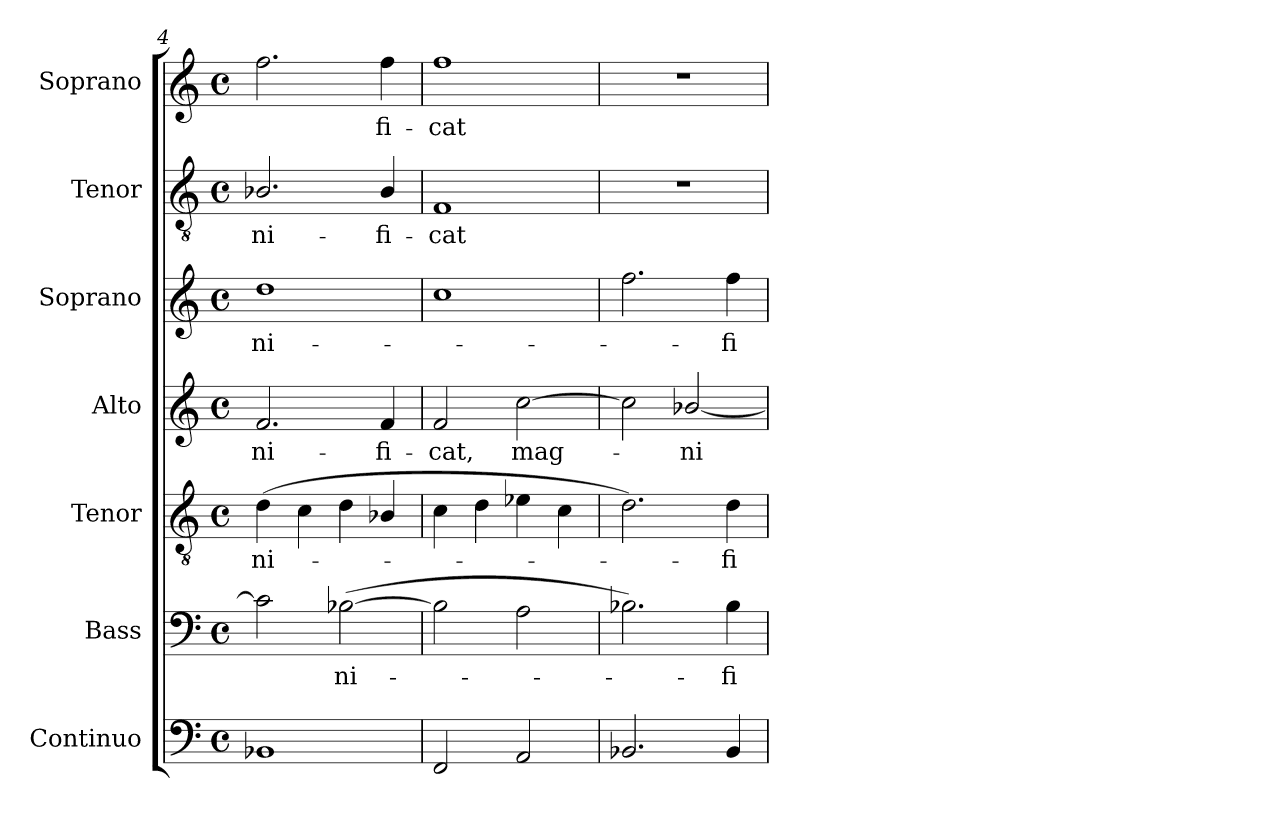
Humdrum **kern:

**kern	**kern	**text	**kern	**text	**kern	**text	**kern	**text	**kern	**text	**kern	**text
*part7	*part6	*part6	*part5	*part5	*part4	*part4	*part3	*part3	*part2	*part2	*part1	*part1
*staff7	*staff6	*staff6	*staff5	*staff5	*staff4	*staff4	*staff3	*staff3	*staff2	*staff2	*staff1	*staff1
*I"Continuo	*I"Bass	*	*I"Tenor	*	*I"Alto	*	*I"Soprano	*	*I"Tenor	*	*I"Soprano	*
*I'Cont.	*I'B.	*	*I'T.	*	*I'A.	*	*I'S.	*	*I'T.	*	*I'S.	*
*clefF4	*clefF4	*	*clefGv2	*	*clefG2	*	*clefG2	*	*clefGv2	*	*clefG2	*
*	*	*	*ITrd7c12	*	*	*	*	*	*ITrd7c12	*	*	*
*k[]	*k[]	*	*k[]	*	*k[]	*	*k[]	*	*k[]	*	*k[]	*
*C:	*C:	*	*C:	*	*C:	*	*C:	*	*C:	*	*C:	*
*M4/4	*M4/4	*	*M4/4	*	*M4/4	*	*M4/4	*	*M4/4	*	*M4/4	*
*met(c)	*met(c)	*	*met(c)	*	*met(c)	*	*met(c)	*	*met(c)	*	*met(c)	*
=4	=4	=4	=4	=4	=4	=4	=4	=4	=4	=4	=4	=4
!	!	!	!	!LO:LY:b:color=#000000	!	!	!	!	!	!	!	!
!	!	!	!	!	!	!LO:LY:b:color=#000000	!	!	!	!	!	!
!	!	!	!	!	!	!	!	!LO:LY:b:color=#000000	!	!	!	!
!	!	!	!	!	!	!	!	!	!	!LO:LY:b:color=#000000	!	!
1BB-Xi	2ci\]	.	(4Di\	-ni-	2.fi/	-ni-	1ddi	-ni-	2.BB-Xi/	-ni-	2.ffi\	.
.	.	.	4Ci\	.	.	.	.	.	.	.	.	.
!	!	!LO:LY:b:color=#000000	!	!	!	!	!	!	!	!	!	!
.	([>2B-Xi\	-ni-	4Di\	.	.	.	.	.	.	.	.	.
!	!	!	!	!	!	!LO:LY:b:color=#000000	!	!	!	!	!	!
!	!	!	!	!	!	!	!	!	!	!LO:LY:b:color=#000000	!	!
!	!	!	!	!	!	!	!	!	!	!	!	!LO:LY:b:color=#000000
.	.	.	4BB-Xi/	.	4fi/	-fi-	.	.	4BB-i/	-fi-	4ffi\	-fi-
=5	=5	=5	=5	=5	=5	=5	=5	=5	=5	=5	=5	=5
!	!	!	!	!	!	!LO:LY:b:color=#000000	!	!	!	!	!	!
!	!	!	!	!	!	!	!	!	!	!LO:LY:b:color=#000000	!	!
!	!	!	!	!	!	!	!	!	!	!	!	!LO:LY:b:color=#000000
2FFi/	2B-i\]	.	4Ci\	.	2fi/	-cat,	1cci	.	1FFi	-cat	1ffi	-cat
.	.	.	4Di\	.	.	.	.	.	.	.	.	.
!	!	!	!	!	!	!LO:LY:b:color=#000000	!	!	!	!	!	!
2AAi/	2Ai\	.	4E-Xi\	.	[>2cci\	mag-	.	.	.	.	.	.
.	.	.	4Ci\	.	.	.	.	.	.	.	.	.
=6	=6	=6	=6	=6	=6	=6	=6	=6	=6	=6	=6	=6
2.BB-Xi/	2.B-Xi\)	.	2.Di\)	.	2cci\]	.	2.ffi\	.	1r	.	1r	.
!	!	!	!	!	!	!LO:LY:b:color=#000000	!	!	!	!	!	!
.	.	.	.	.	[<2b-Xi/	-ni-	.	.	.	.	.	.
!	!	!LO:LY:b:color=#000000	!	!	!	!	!	!	!	!	!	!
!	!	!	!	!LO:LY:b:color=#000000	!	!	!	!	!	!	!	!
!	!	!	!	!	!	!	!	!LO:LY:b:color=#000000	!	!	!	!
4BB-i/	4B-i\	-fi-	4Di\	-fi-	.	.	4ffi\	-fi-	.	.	.	.
=	=	=	=	=	=	=	=	=	=	=	=	=
*-	*-	*-	*-	*-	*-	*-	*-	*-	*-	*-	*-	*-
